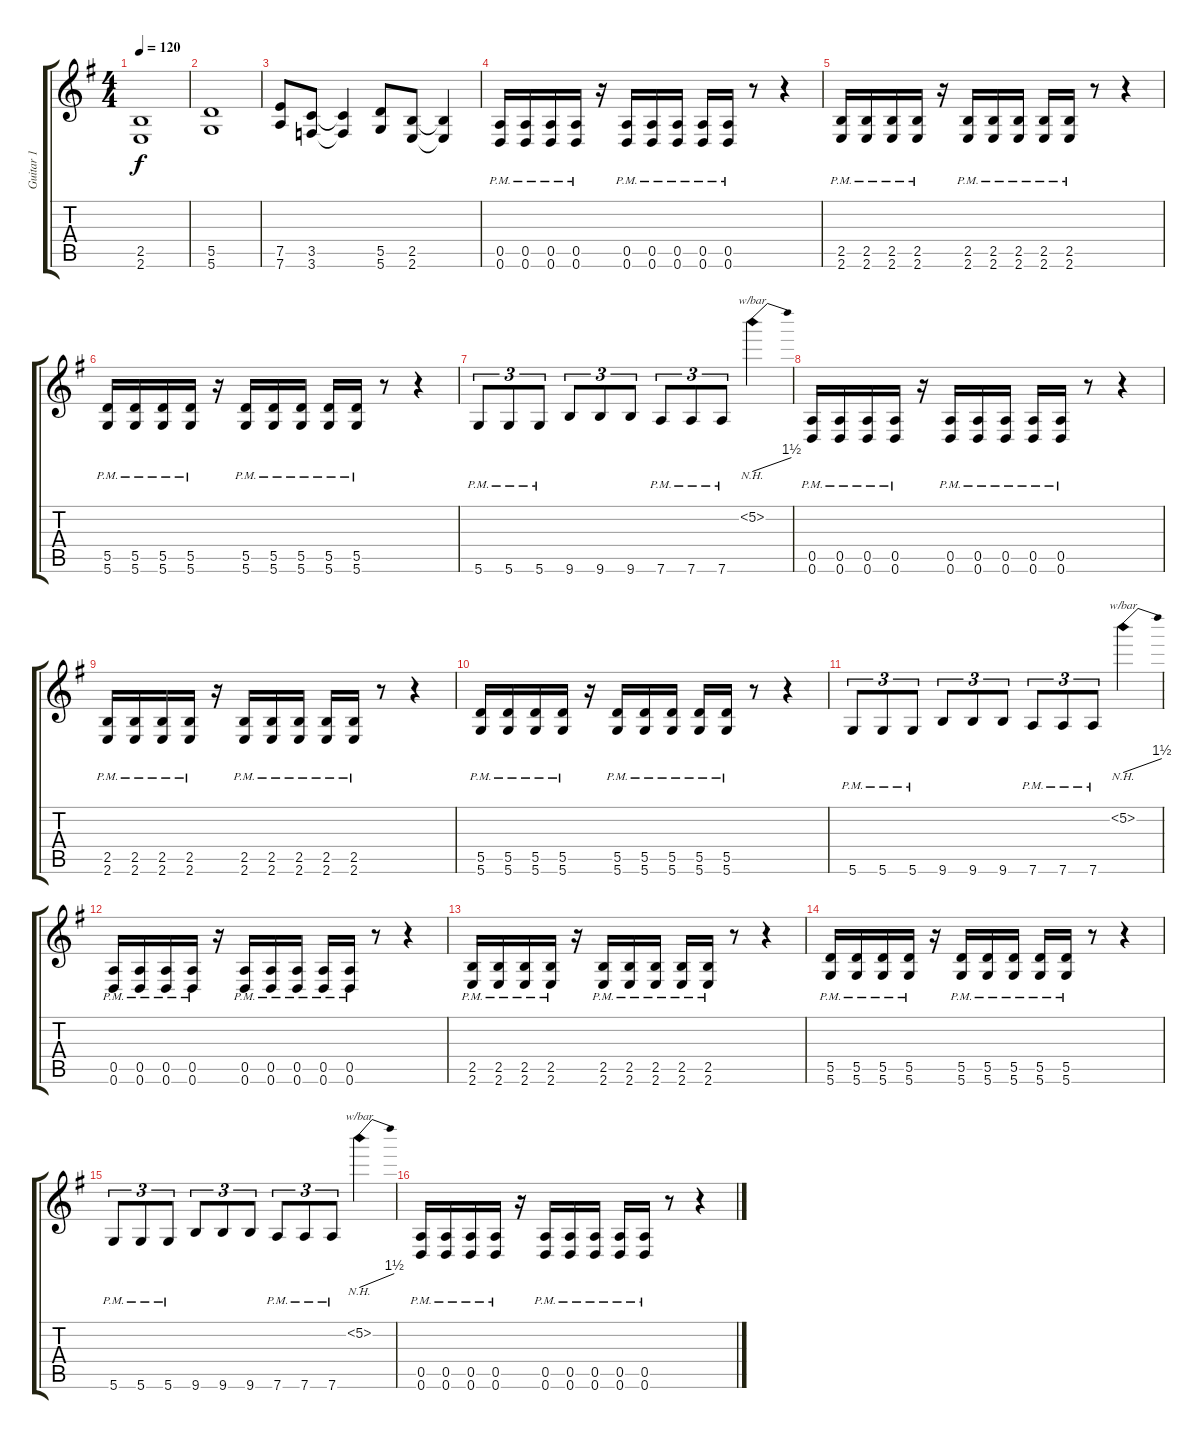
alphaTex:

\track ("Guitar 1" "Guitar 1") {instrument overdrivenguitar}
\staff {score tabs}
\tuning (E4 B3 G3 D3 A2 D2) {hide}
\ts (4 4)
\tempo 120
\clef g2
\ks g
(2.5 2.6).1{dy f} |
(5.5 5.6).1 |
(7.5 7.6).8 (3.5 3.6).8 (3.5{t} 3.6{t}).4 (5.5 5.6).8 (2.5 2.6).8 (2.5{t} 2.6{t}).4 |
(0.5{pm} 0.6{pm}).16 (0.5{pm} 0.6{pm}).16 (0.5{pm} 0.6{pm}).16 (0.5{pm} 0.6{pm}).16 r.16 (0.5{pm} 0.6{pm}).16 (0.5{pm} 0.6{pm}).16 (0.5{pm} 0.6{pm}).16 (0.5{pm} 0.6{pm}).16 (0.5{pm} 0.6{pm}).16 r.8 r.4 |
(2.5{pm} 2.6{pm}).16 (2.5{pm} 2.6{pm}).16 (2.5{pm} 2.6{pm}).16 (2.5{pm} 2.6{pm}).16 r.16 (2.5{pm} 2.6{pm}).16 (2.5{pm} 2.6{pm}).16 (2.5{pm} 2.6{pm}).16 (2.5{pm} 2.6{pm}).16 (2.5{pm} 2.6{pm}).16 r.8 r.4 |
(5.5{pm} 5.6{pm}).16 (5.5{pm} 5.6{pm}).16 (5.5{pm} 5.6{pm}).16 (5.5{pm} 5.6{pm}).16 r.16 (5.5{pm} 5.6{pm}).16 (5.5{pm} 5.6{pm}).16 (5.5{pm} 5.6{pm}).16 (5.5{pm} 5.6{pm}).16 (5.5{pm} 5.6{pm}).16 r.8 r.4 |
5.6{pm}.8{tu (3 2)} 5.6{pm}.8{tu (3 2)} 5.6{pm}.8{tu (3 2)} 9.6.8{tu (3 2)} 9.6.8{tu (3 2)} 9.6.8{tu (3 2)} 7.6{pm}.8{tu (3 2)} 7.6{pm}.8{tu (3 2)} 7.6{pm}.8{tu (3 2)} 5.2{nh}.4{tbe (dive default 0 0 60 6)} |
(0.5{pm} 0.6{pm}).16 (0.5{pm} 0.6{pm}).16 (0.5{pm} 0.6{pm}).16 (0.5{pm} 0.6{pm}).16 r.16 (0.5{pm} 0.6{pm}).16 (0.5{pm} 0.6{pm}).16 (0.5{pm} 0.6{pm}).16 (0.5{pm} 0.6{pm}).16 (0.5{pm} 0.6{pm}).16 r.8 r.4 |
(2.5{pm} 2.6{pm}).16 (2.5{pm} 2.6{pm}).16 (2.5{pm} 2.6{pm}).16 (2.5{pm} 2.6{pm}).16 r.16 (2.5{pm} 2.6{pm}).16 (2.5{pm} 2.6{pm}).16 (2.5{pm} 2.6{pm}).16 (2.5{pm} 2.6{pm}).16 (2.5{pm} 2.6{pm}).16 r.8 r.4 |
(5.5{pm} 5.6{pm}).16 (5.5{pm} 5.6{pm}).16 (5.5{pm} 5.6{pm}).16 (5.5{pm} 5.6{pm}).16 r.16 (5.5{pm} 5.6{pm}).16 (5.5{pm} 5.6{pm}).16 (5.5{pm} 5.6{pm}).16 (5.5{pm} 5.6{pm}).16 (5.5{pm} 5.6{pm}).16 r.8 r.4 |
5.6{pm}.8{tu (3 2)} 5.6{pm}.8{tu (3 2)} 5.6{pm}.8{tu (3 2)} 9.6.8{tu (3 2)} 9.6.8{tu (3 2)} 9.6.8{tu (3 2)} 7.6{pm}.8{tu (3 2)} 7.6{pm}.8{tu (3 2)} 7.6{pm}.8{tu (3 2)} 5.2{nh}.4{tbe (dive default 0 0 60 6)} |
(0.5{pm} 0.6{pm}).16 (0.5{pm} 0.6{pm}).16 (0.5{pm} 0.6{pm}).16 (0.5{pm} 0.6{pm}).16 r.16 (0.5{pm} 0.6{pm}).16 (0.5{pm} 0.6{pm}).16 (0.5{pm} 0.6{pm}).16 (0.5{pm} 0.6{pm}).16 (0.5{pm} 0.6{pm}).16 r.8 r.4 |
(2.5{pm} 2.6{pm}).16 (2.5{pm} 2.6{pm}).16 (2.5{pm} 2.6{pm}).16 (2.5{pm} 2.6{pm}).16 r.16 (2.5{pm} 2.6{pm}).16 (2.5{pm} 2.6{pm}).16 (2.5{pm} 2.6{pm}).16 (2.5{pm} 2.6{pm}).16 (2.5{pm} 2.6{pm}).16 r.8 r.4 |
(5.5{pm} 5.6{pm}).16 (5.5{pm} 5.6{pm}).16 (5.5{pm} 5.6{pm}).16 (5.5{pm} 5.6{pm}).16 r.16 (5.5{pm} 5.6{pm}).16 (5.5{pm} 5.6{pm}).16 (5.5{pm} 5.6{pm}).16 (5.5{pm} 5.6{pm}).16 (5.5{pm} 5.6{pm}).16 r.8 r.4 |
5.6{pm}.8{tu (3 2)} 5.6{pm}.8{tu (3 2)} 5.6{pm}.8{tu (3 2)} 9.6.8{tu (3 2)} 9.6.8{tu (3 2)} 9.6.8{tu (3 2)} 7.6{pm}.8{tu (3 2)} 7.6{pm}.8{tu (3 2)} 7.6{pm}.8{tu (3 2)} 5.2{nh}.4{tbe (dive default 0 0 60 6)} |
(0.5{pm} 0.6{pm}).16 (0.5{pm} 0.6{pm}).16 (0.5{pm} 0.6{pm}).16 (0.5{pm} 0.6{pm}).16 r.16 (0.5{pm} 0.6{pm}).16 (0.5{pm} 0.6{pm}).16 (0.5{pm} 0.6{pm}).16 (0.5{pm} 0.6{pm}).16 (0.5{pm} 0.6{pm}).16 r.8 r.4
